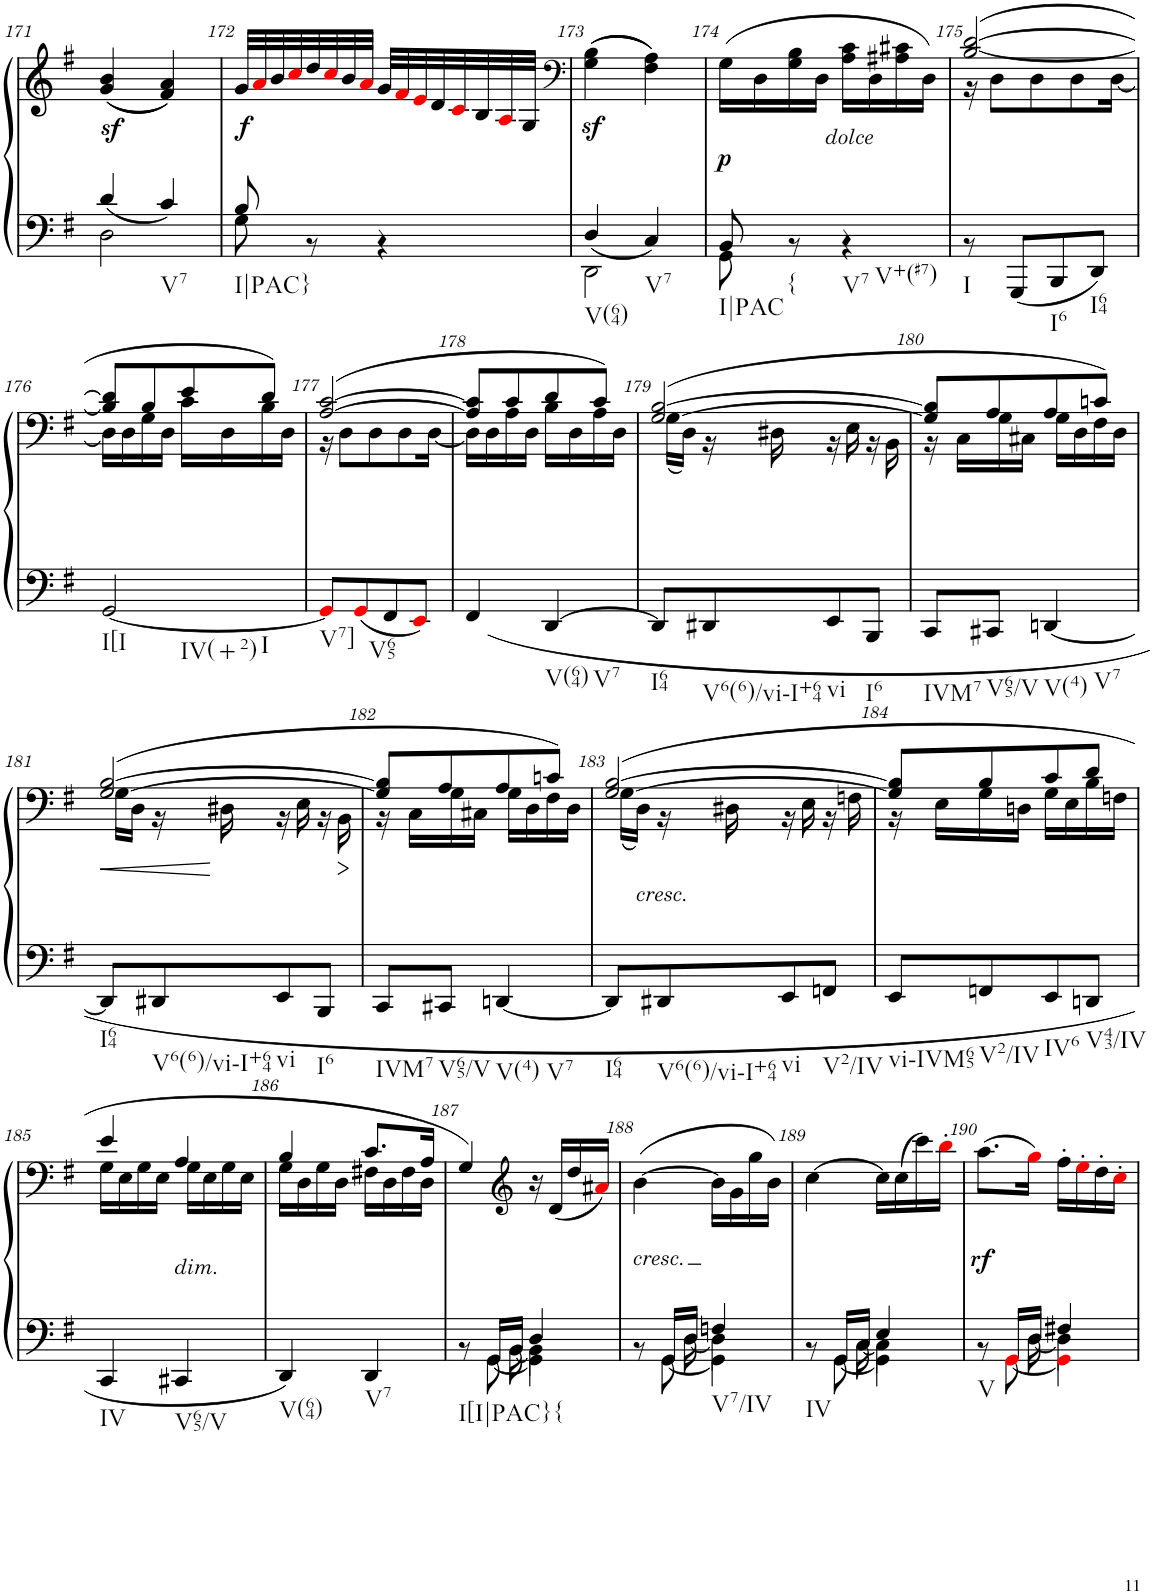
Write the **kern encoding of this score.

**kern	**kern	**dynam
*part1	*part1	*part1
*staff2	*staff1	*staff1/2
*I"Piano	*	*
*I'Pno	*	*
!!LO:PB:g=z
*clefG2	*clefG2	*
*k[f#]	*k[f#]	*
*G:	*G:	*
*M2/4	*M2/4	*
=171	=171	=171
*^	*	*
*	*^	*	*
!LO:TX:b:t=V7	!	!	!	!
2ryy	4d/	2D\	((4g/z< 4b/z<	.
.	4c/	.	4f#/ 4a/))	.
*	*v	*v	*	*
=172	=172	=172	=172
!LO:TX:b:t=I|PAC}	!	!	!
!	!	!	!LO:DY:b
8B/	8G\	32g/LLL	f
.	.	32ai/	.
.	.	32b/	.
.	.	32cci/	.
8ryy	8r	32dd/	.
.	.	32cci/	.
.	.	32b/	.
.	.	32ai/JJJ	.
4ryy	4r	32g/LLL	.
.	.	32f#i/	.
.	.	32ei/	.
.	.	32d/	.
.	.	32ci/	.
.	.	32B/	.
.	.	32Ai/	.
.	.	32G/JJJ	.
*v	*v	*	*
=173	=173	=173
*	*clefF4	*
*^	*	*
*	*^	*	*
!LO:TX:b:t=V(64)	!	!	!	!
!LO:TX:b:t=V7	!	!	!	!
2ryy	4D/	2DD\	((4G\z< 4B\z<	.
.	4C/	.	4F#\ 4A\))	.
*	*v	*v	*	*
=174	=174	=174	=174
!LO:TX:b:t=I|PAC	!	!	!
!	!	!	!LO:DY:b
8BB/	8GG\	(16G\LL	p
.	.	16D\	.
!LO:TX:b:t={	!	!	!
8ryy	8r	16G\ 16B\	.
.	.	16D\JJ	.
!LO:TX:b:t=V7	!	!	!
!LO:TX:b:t=V+(#7)	!	!	!
4ryy	4r	16A\ 16c\LL	.
!	!	!	!LO:DY:b
.	.	16D\	other-dynamics
.	.	16A#X\ 16c#X\	.
.	.	16D\JJ)	.
=175	=175	=175	=175
*	*	*^	*
!LO:TX:b:t=I	!	!	!	!
!LO:TX:b:t=I6	!	!	!	!
!LO:TX:b:t=I64	!	!	!	!
2ryy	8r	([<2B/ [2d/	16r	.
.	.	.	8D\L	.
.	8GGG/L	.	.	.
.	.	.	8D\	.
.	8BBB/	.	.	.
.	.	.	8D\	.
.	8DD/J	.	.	.
.	.	.	[16D\Jk	.
!!LO:LB:g=z	!!
=176	=176	=176	=176	=176
!LO:TX:b:t=I[I	!	!	!	!
!LO:TX:b:t=IV(+2)	!	!	!	!
!LO:TX:b:t=I	!	!	!	!
2ryy	[<2GG/	8B/] 8d/]L	16D\LL]	.
.	.	.	16D\	.
.	.	8B/	16G\	.
.	.	.	16D\JJ	.
.	.	8e/	16c\LL	.
.	.	.	16D\	.
.	.	8d/J)	16B\	.
.	.	.	16D\JJ	.
=177	=177	=177	=177	=177
!LO:TX:b:t=V7]	!	!	!	!
!LO:TX:b:t=V65	!	!	!	!
2ryy	8GGi/L]	([2A/ [2c/	16r	.
.	.	.	8D\L	.
.	8GGi/	.	.	.
.	.	.	8D\	.
.	8FF#/	.	.	.
.	.	.	8D\	.
.	8EEi/J	.	.	.
.	.	.	[16D\Jk	.
=178	=178	=178	=178	=178
!LO:TX:b:t=V(64)	!	!	!	!
!LO:TX:b:t=V7	!	!	!	!
2ryy	4FF#/	8A/] 8c/]L	16D\LL]	.
.	.	.	16D\	.
.	.	8c/	16A\	.
.	.	.	16D\JJ	.
.	[4DD/	8d/	16B\LL	.
.	.	.	16D\	.
.	.	8c/J)	16A\	.
.	.	.	16D\JJ	.
=179	=179	=179	=179	=179
!LO:TX:b:t=I64	!	!	!	!
!LO:TX:b:t=V6(6)/vi-I+64	!	!	!	!
!LO:TX:b:t=vi	!	!	!	!
!LO:TX:b:t=I6	!	!	!	!
2ryy	8DD/L]	([2G/ [2B/	(16G\LL	.
.	.	.	16D\JJ)	.
.	8DD#X/	.	16r	.
.	.	.	16D#X\	.
.	8EE/	.	16r	.
.	.	.	16E\	.
.	8BBB/J	.	16r	.
.	.	.	16BB\	.
=180	=180	=180	=180	=180
!LO:TX:b:t=IVM7	!	!	!	!
!LO:TX:b:t=V65/V	!	!	!	!
!LO:TX:b:t=V(4)	!	!	!	!
!LO:TX:b:t=V7	!	!	!	!
2ryy	8CC/L	8G/] 8B/]L	16r	.
.	.	.	16C\LL	.
.	8CC#X/J	8A/	16G\	.
.	.	.	16C#X\JJ	.
.	[<4DDn/	8A/	16G\LL	.
.	.	.	16D\	.
.	.	8cn/J)	16F#\	.
.	.	.	16D\JJ	.
!!LO:LB:g=z	!!
=181	=181	=181	=181	=181
!LO:TX:b:t=I64	!	!	!	!
!LO:TX:b:t=V6(6)/vi-I+64	!	!	!	!
!LO:TX:b:t=vi	!	!	!	!
!LO:TX:b:t=I6	!	!	!	!
!	!	!	!	!LO:HP:b
2ryy	8DD/L]	([2G/ [2B/	16G\LL	<
.	.	.	16D\JJ	.
.	8DD#X/	.	16r	.
.	.	.	16D#X\	.
.	8EE/	.	16r	.
.	.	.	16E\	.
.	8BBB/J	.	16r	.
.	.	.	16BB\	[
=182	=182	=182	=182	=182
!LO:TX:b:t=IVM7	!	!	!	!
!LO:TX:b:t=V65/V	!	!	!	!
!LO:TX:b:t=V(4)	!	!	!	!
!LO:TX:b:t=V7	!	!	!	!
2ryy	8CC/L	8G/] 8B/]L	16r	.
.	.	.	16C\LL	.
.	8CC#X/J	8A/	16G\	.
.	.	.	16C#X\JJ	.
.	[<4DDn/	8A/	16G\LL	.
.	.	.	16D\	.
.	.	8cn/J)	16F#\	.
.	.	.	16D\JJ	.
=183	=183	=183	=183	=183
!LO:TX:b:t=I64	!	!	!	!
!LO:TX:b:t=V6(6)/vi-I+64	!	!	!	!
!LO:TX:b:t=vi	!	!	!	!
!LO:TX:b:t=V2/IV	!	!	!	!
2ryy	8DD/L]	([2G/ [2B/	(16G\LL	.
!	!	!	!LO:TX:b:i:t=cresc.	!
.	.	.	16D\JJ)	.
.	8DD#X/	.	16r	.
.	.	.	16D#X\	.
.	8EE/	.	16r	.
.	.	.	16E\	.
.	8FFn/J	.	16r	.
.	.	.	16Fn\	.
=184	=184	=184	=184	=184
!LO:TX:b:t=vi-IVM65	!	!	!	!
!LO:TX:b:t=V2/IV	!	!	!	!
!LO:TX:b:t=IV6	!	!	!	!
!LO:TX:b:t=V43/IV	!	!	!	!
2ryy	8EE/L	8G/] 8B/]L	16r	.
.	.	.	16E\LL	.
.	8FFn/	8B/	16G\	.
.	.	.	16Dn\JJ	.
.	8EE/	8c/	16G\LL	.
.	.	.	16E\	.
.	8DDn/J	8d/J	16B\	.
.	.	.	16Fn\JJ	.
!!LO:LB:g=z	!!
=185	=185	=185	=185	=185
!LO:TX:b:t=IV	!	!	!	!
!LO:TX:b:t=V65/V	!	!	!	!
2ryy	4CC/	4e/	16G\LL	.
.	.	.	16E\	.
.	.	.	16G\	.
.	.	.	16E\JJ	.
!	!	!LO:TX:b:i:t=dim.	!	!
.	4CC#X/	4A/	16G\LL	.
.	.	.	16E\	.
.	.	.	16G\	.
.	.	.	16E\JJ	.
=186	=186	=186	=186	=186
!LO:TX:b:t=V(64)	!	!	!	!
!LO:TX:b:t=V7	!	!	!	!
2ryy	4DD/	4B/	16G\LL	.
.	.	.	16D\	.
.	.	.	16G\	.
.	.	.	16D\JJ	.
.	4DD/	8.c/L	16F#X\LL	.
.	.	.	16D\	.
.	.	.	16F#\	.
.	.	16A/Jk	16D\JJ	.
=187	=187	=187	=187	=187
*^	*^	*	*	*
!LO:TX:b:t=I[I|PAC}{	!	!	!	!	!	!
*	*	*	*	*v	*v	*
2ryy	8r	8ryy	8.ryy	4G/)	.
.	16GG/LL	[8GG\	.	.	.
.	16BB/JJ	.	[16BB\	.	.
*	*	*	*	*clefG2	*
.	4D/	4GG\]	4BB\]	16r	.
.	.	.	.	(16d/LL	.
.	.	.	.	16dd/	.
.	.	.	.	16a#Xi/JJ)	.
=188	=188	=188	=188	=188	=188
!	!	!	!	!LO:TX:b:i:t=cresc.	!
!LO:TX:b:t=V7/IV	!	!	!	!	!
2ryy	8r	8ryy	8.ryy	([4b\	.
.	16GG/LL	[8GG\	.	.	.
.	16D/JJ	.	[16D\	.	.
.	4Fn/	4GG\]	4D\]	16b\LL]	.
.	.	.	.	16g\	.
.	.	.	.	16gg\	.
.	.	.	.	16b\JJ)	.
=189	=189	=189	=189	=189	=189
!LO:TX:b:t=IV	!	!	!	!	!
2ryy	8r	8ryy	8.ryy	[4cc\	.
.	16GG/LL	[8GG\	.	.	.
.	16C/JJ	.	[16C\	.	.
.	4E/	4GG\]	4C\]	16cc\LL]	.
.	.	.	.	(16cc\	.
.	.	.	.	16ccc\)	.
.	.	.	.	16bb'i\JJ	.
=190	=190	=190	=190	=190	=190
!LO:TX:b:t=V	!	!	!	!	!
!	!	!	!	!	!LO:DY:b
2ryy	8r	8ryy	8.ryy	(8.aa\L	rf
.	16GGi/LL	[8GGi\	.	.	.
.	16D/JJ	.	[16D\	16ggi\Jk)	.
.	4F#X/	4GGi\]	4D\]	16ff#'\LL	.
.	.	.	.	16ee'i\	.
.	.	.	.	16dd'\	.
.	.	.	.	16cc'i\JJ	.
*v	*v	*v	*v	*	*
=	=	=
*-	*-	*-
